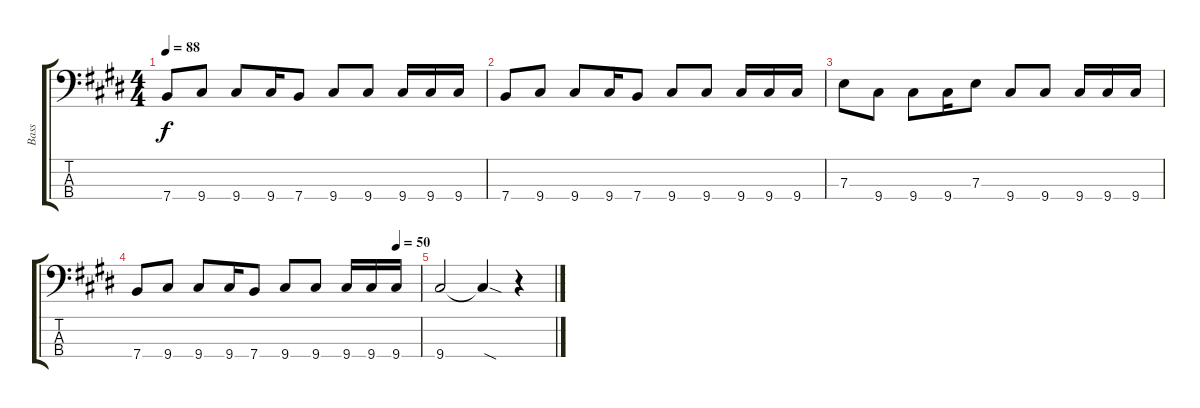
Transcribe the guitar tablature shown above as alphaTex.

\track ("Bass" "Bass") {instrument electricbassfinger}
\staff {score tabs}
\tuning (G2 D2 A1 E1) {hide}
\ts (4 4)
\tempo 88
\clef f4
\ks e
7.4.8{dy f} 9.4.8 9.4.8 9.4.16 7.4.8 9.4.8 9.4.8 9.4.16 9.4.16 9.4.16 |
7.4.8 9.4.8 9.4.8 9.4.16 7.4.8 9.4.8 9.4.8 9.4.16 9.4.16 9.4.16 |
7.3.8 9.4.8 9.4.8 9.4.16 7.3.8 9.4.8 9.4.8 9.4.16 9.4.16 9.4.16 |
\tempo (50 0.9166666666666666)
7.4.8 9.4.8 9.4.8 9.4.16 7.4.8 9.4.8 9.4.8 9.4.16 9.4.16 9.4.16 |
9.4.2 9.4{sod t}.4 r.4
